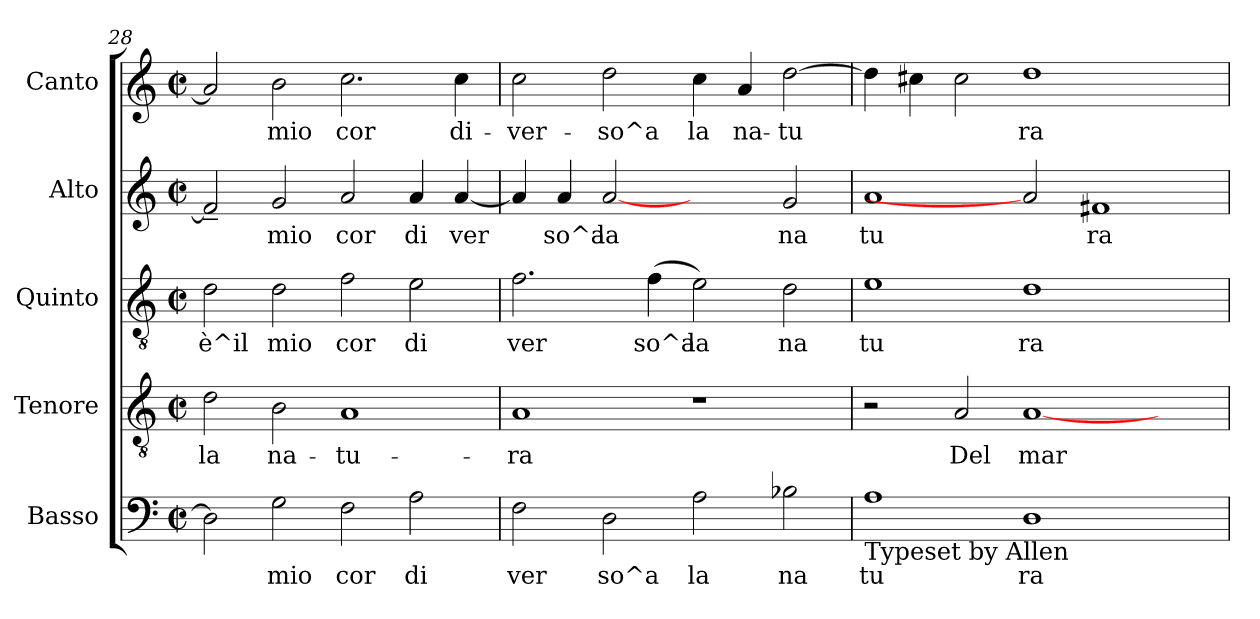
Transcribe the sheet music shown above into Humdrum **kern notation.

**kern	**text	**kern	**text	**kern	**text	**kern	**text	**kern	**text
*part5	*part5	*part4	*part4	*part3	*part3	*part2	*part2	*part1	*part1
*staff5	*staff5	*staff4	*staff4	*staff3	*staff3	*staff2	*staff2	*staff1	*staff1
*I"Basso	*	*I"Tenore	*	*I"Quinto	*	*I"Alto	*	*I"Canto	*
!!LO:PB:g=z
*clefF4	*	*clefGv2	*	*clefGv2	*	*clefG2	*	*clefG2	*
*k[]	*	*k[]	*	*k[]	*	*k[]	*	*k[]	*
*C:	*	*C:	*	*C:	*	*C:	*	*C:	*
*M2/2	*	*M2/2	*	*M2/2	*	*M2/2	*	*M2/2	*
*met(c|)	*	*met(c|)	*	*met(c|)	*	*met(c|)	*	*met(c|)	*
=28	=28	=28	=28	=28	=28	=28	=28	=28	=28
!	!LO:LY:b:cj	!	!LO:LY:b:cj	!	!LO:LY:b:cj	!	!LO:LY:b:cj	!	!LO:LY:b:cj
2D\]	.	2d\	la	2d\	è^il	2f#~</]	.	2a/]	.
!	!LO:LY:b:cj	!	!LO:LY:b:cj	!	!LO:LY:b:cj	!	!LO:LY:b:cj	!	!LO:LY:b:cj
2G\	mio	2B\	na-	2d\	mio	2g/	mio	2b\	mio
!	!LO:LY:b:cj	!	!LO:LY:b:cj	!	!LO:LY:b:cj	!	!LO:LY:b:cj	!	!LO:LY:b:cj
2F\	cor	1A	-tu-	2f\	cor	2a/	cor	2.cc\	cor
!	!LO:LY:b:cj	!	!	!	!LO:LY:b:cj	!	!LO:LY:b:cj	!	!
2A\	di	.	.	2e\	di	4a/	di	.	.
!	!	!	!	!	!	!	!LO:LY:b:cj	!	!LO:LY:b:cj
.	.	.	.	.	.	[<4a/	ver	4cc\	di-
=29	=29	=29	=29	=29	=29	=29	=29	=29	=29
!	!LO:LY:b:cj	!	!LO:LY:b:cj	!	!LO:LY:b:cj	!	!LO:LY:b:cj	!	!LO:LY:b:cj
2F\	ver	1A	-ra	2.f\	ver	4a/]	.	2cc\	-ver-
!	!	!	!	!	!	!	!LO:LY:b:cj	!	!
.	.	.	.	.	.	4a/	so^a	.	.
!	!LO:LY:b:cj	!	!	!	!	!	!LO:LY:b:cj	!	!LO:LY:b:cj
2D\	so^a	.	.	.	.	[2a	la	2dd\	-so^a
!	!	!	!	!	!LO:LY:b:cj	!	!	!	!
.	.	.	.	(<4f\	so^a	.	.	.	.
!	!LO:LY:b:cj	!	!	!	!LO:LY:b:cj	!	!	!	!LO:LY:b:cj
2A\	la	1r	.	2e\)	la	2ryy	.	4cc\	la
!	!	!	!	!	!	!	!	!	!LO:LY:b:cj
.	.	.	.	.	.	.	.	4a/	na-
!	!LO:LY:b:cj	!	!	!	!LO:LY:b:cj	!	!LO:LY:b:cj	!	!LO:LY:b:cj
2B-\	na	.	.	2d\	na	2g/	na	[>2dd\	-tu-
=30	=30	=30	=30	=30	=30	=30	=30	=30	=30
!LO:TX:b:t=Typeset by Allen	!	!	!	!	!	!	!	!	!
!	!LO:LY:b:cj	!	!	!	!LO:LY:b:cj	!	!LO:LY:b:cj	!	!LO:LY:b:cj
1A	tu	2r	.	1e	tu	1a	tu	4dd\]	--
!	!	!	!	!	!	!	!	!	!LO:LY:b:cj
.	.	.	.	.	.	.	.	4cc#\	--
!	!	!	!LO:LY:b:cj	!	!	!	!	!	!LO:LY:b:cj
.	.	2A/	Del	.	.	.	.	2cc#\	--
!	!LO:LY:b:cj	!	!LO:LY:b:cj	!	!LO:LY:b:cj	!	!	!	!LO:LY:b:cj
1D	ra	[<1A	mar-	1d	ra	2a]	.	1dd	-ra
!	!	!	!	!	!	!	!LO:LY:b:cj	!	!
.	.	.	.	.	.	1f#X	ra	.	.
2ryy	.	2ryy	.	2ryy	.	.	.	2ryy	.
=	=	=	=	=	=	=	=	=	=
*-	*-	*-	*-	*-	*-	*-	*-	*-	*-
